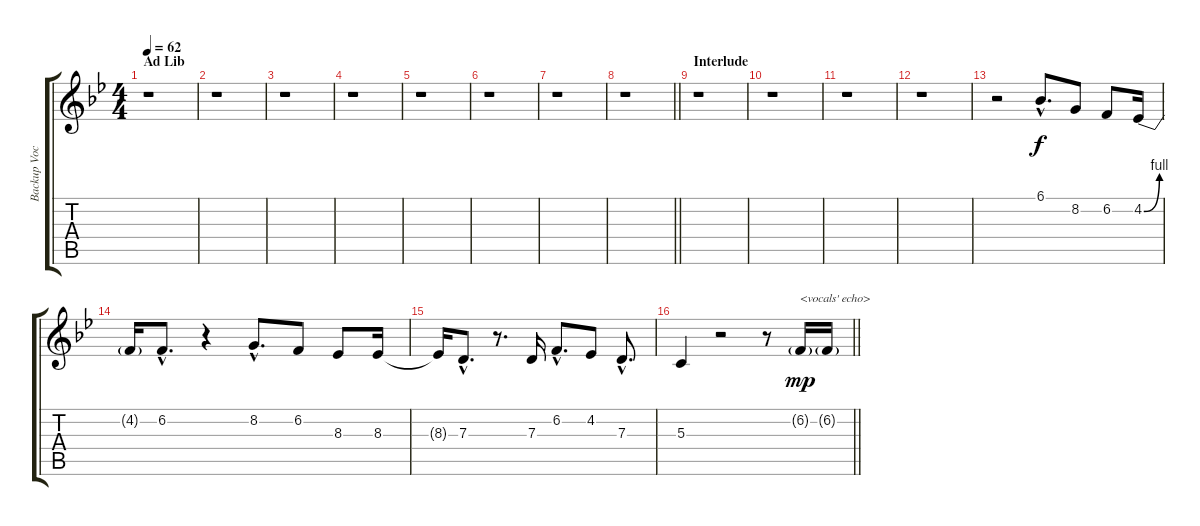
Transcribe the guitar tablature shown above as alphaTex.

\track ("Backup Vocals" "Backup Voc") {instrument synthvoice}
\staff {score tabs}
\tuning (E4 B3 G3 D3 A2 E2) {hide}
\ts (4 4)
\section ("" "Ad Lib")
\tempo 62
\clef g2
\ks bb
r.1{dy f} |
r.1 |
r.1 |
r.1 |
r.1 |
r.1 |
r.1 |
\barLineRight lightlight
r.1 |
\section ("" "Interlude")
r.1 |
r.1 |
r.1 |
r.1 |
r.2{volume 13 instrument synthvoice} 6.1{hac}.8{d} 8.2.8 6.2.8 4.2{be (bend 0 0 60 4)}.16 |
4.2{t}.16 6.2{hac}.8{d} r.4 8.2{hac}.8{d} 6.2.8 8.3.8 8.3.16 |
8.3{t}.16 7.3{hac}.8{d} r.8{d} 7.3.16 6.2{hac}.8{d} 4.2.8 7.3{hac}.8{d} |
\barLineRight lightlight
5.3.4 r.2 r.8 6.2{g}.16{txt "<vocals' echo>" dy mp} 6.2{g}.16
